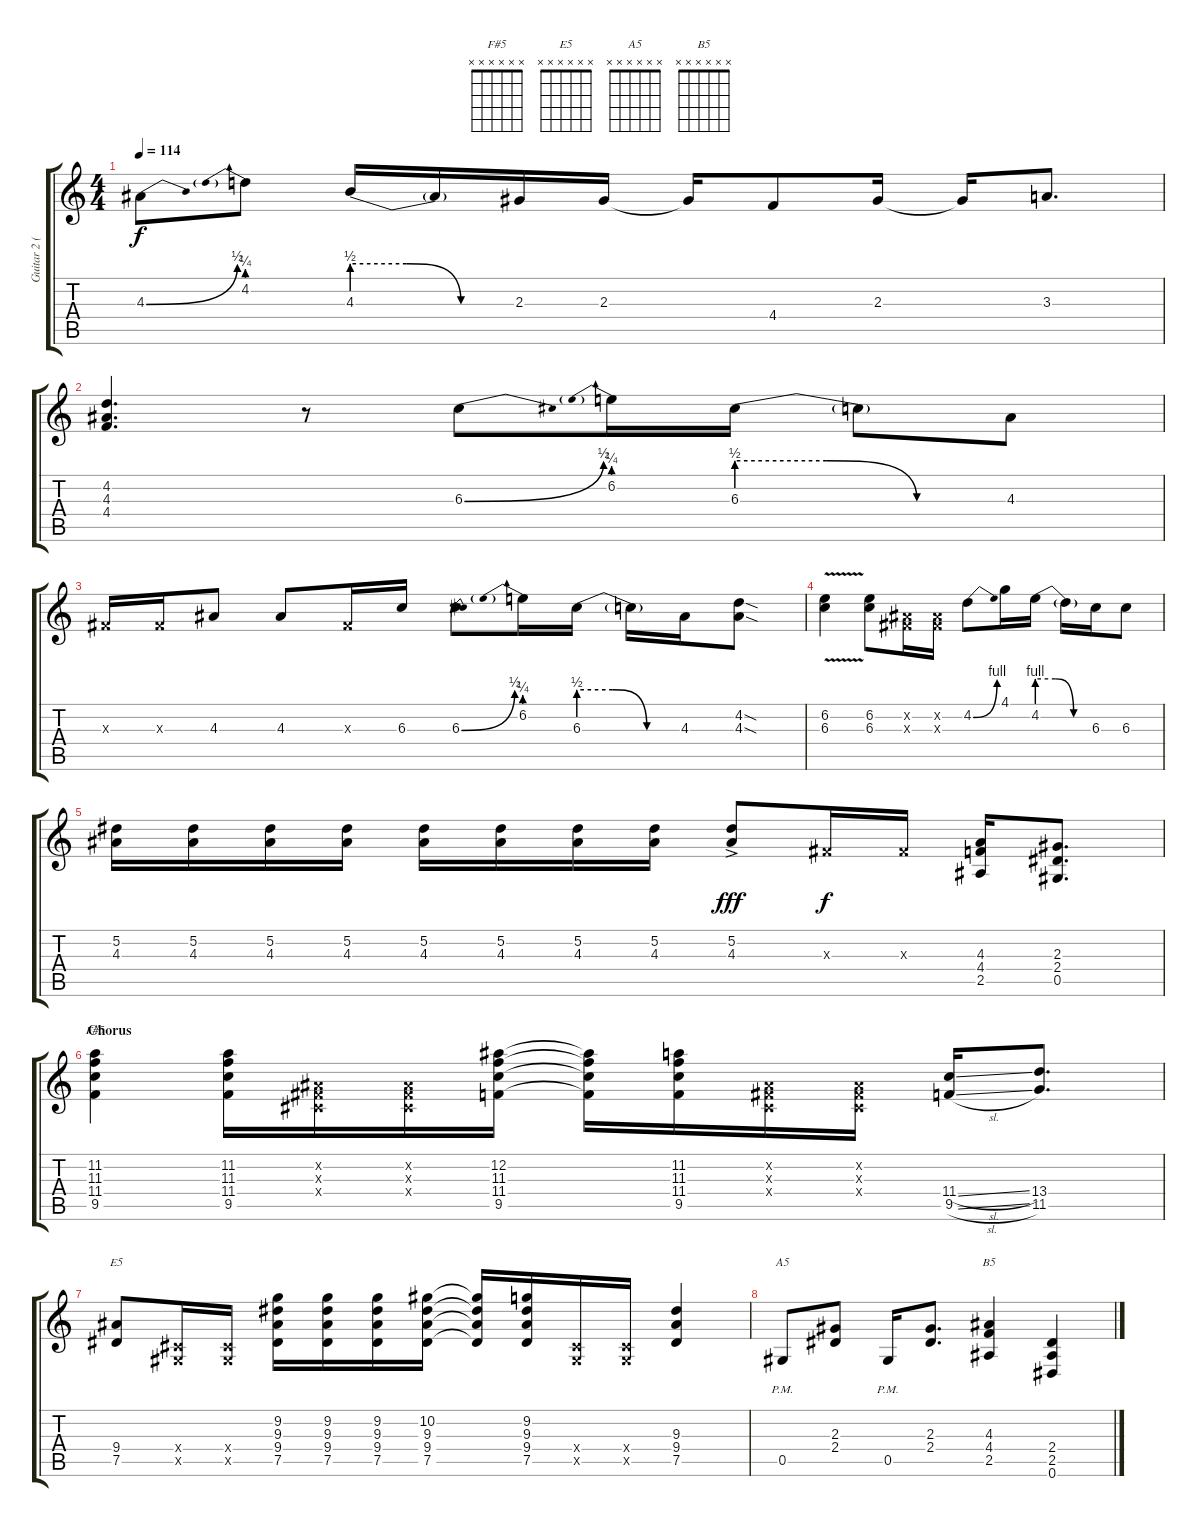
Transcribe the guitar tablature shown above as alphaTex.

\track ("Guitar 2 (Izzy)" "Guitar 2 (") {instrument overdrivenguitar}
\staff {score tabs}
\tuning (Eb4 Bb3 Gb3 Db3 Ab2 Eb2) {hide}
\chord ("F#5" x x x x x x)
\chord ("E5" x x x x x x)
\chord ("A5" x x x x x x)
\chord ("B5" x x x x x x)
\ts (4 4)
\tempo 114
\clef g2
\ks c
4.3{be (bend 0 0 60 2)}.8{dy f} 4.2{be (prebend 0 1 60 1)}.8 4.3{be (custom 0 2 20 2 40 0 60 0)}.16 4.3{t}.16 2.3.16 2.3.16 2.3{t}.16 4.4.8 2.3.16 2.3{t}.16 3.3.8{d} |
(4.2 4.3 4.4).4{d} r.8 6.3{be (bend 0 0 60 2)}.8 6.2{be (prebend 0 1 60 1)}.16 6.3{be (custom 0 2 20 2 40 0 60 0)}.16 6.3{t}.8 4.3.8 |
0.3{x}.16 0.3{x}.16 4.3.8 4.3.8 0.3{x}.16 6.3.16 6.3{be (bend 0 0 60 2)}.8 6.2{be (prebend 0 1 60 1)}.16 6.3{be (custom 0 2 20 2 40 0 60 0)}.16 6.3{t}.16 4.3.16 (4.2{sod} 4.3{sod}).8 |
(6.2{v} 6.3{v}).4 (6.2 6.3).8 (0.2{x} 0.3{x}).16 (0.2{x} 0.3{x}).16 4.2{be (bend 0 0 60 4)}.8 4.1.16 4.2{be (custom 0 4 20 4 40 0 60 0)}.16 4.2{t}.16 6.3.16 6.3.8 |
(5.2 4.3).16 (5.2 4.3).16 (5.2 4.3).16 (5.2 4.3).16 (5.2 4.3).16 (5.2 4.3).16 (5.2 4.3).16 (5.2 4.3).16 (5.2{ac} 4.3{ac}).8{dy fff} 0.3{x}.16{dy f} 0.3{x}.16 (4.3 4.4 2.5).16 (2.3 2.4 0.5).8{d} |
\section ("" "Chorus")
(11.2 11.3 11.4 9.5).4{ch "F#5"} (11.2 11.3 11.4 9.5).16 (0.2{x} 0.3{x} 0.4{x}).16 (0.2{x} 0.3{x} 0.4{x}).16 (12.2 11.3 11.4 9.5).16 (12.2{t} 11.3{t} 11.4{t} 9.5{t}).16 (11.2 11.3 11.4 9.5).16 (0.2{x} 0.3{x} 0.4{x}).16 (0.2{x} 0.3{x} 0.4{x}).16 (11.4{sl} 9.5{sl}).16 (13.4 11.5).8{d} |
(9.4 7.5).8{ch "E5"} (0.4{x} 0.5{x}).16 (0.4{x} 0.5{x}).16 (9.2 9.3 9.4 7.5).16 (9.2 9.3 9.4 7.5).16 (9.2 9.3 9.4 7.5).16 (10.2 9.3 9.4 7.5).16 (10.2{t} 9.3{t} 9.4{t} 7.5{t}).16 (9.2 9.3 9.4 7.5).16 (0.4{x} 0.5{x}).16 (0.4{x} 0.5{x}).16 (9.3 9.4 7.5).4 |
0.5{pm}.8{ch "A5"} (2.3 2.4).8 0.5{pm}.16 (2.3 2.4).8{d} (4.3 4.4 2.5).4{ch "B5"} (2.4 2.5 0.6).4
